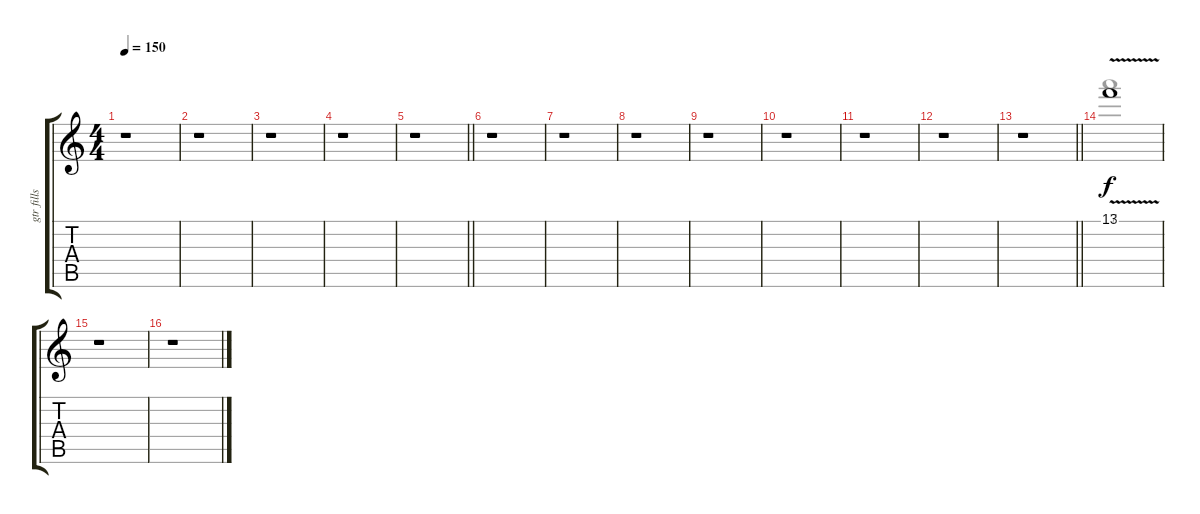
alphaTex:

\track ("gtr fills" "gtr fills") {instrument distortionguitar}
\staff {score tabs}
\tuning (E4 B3 G3 D3 A2 E2) {hide}
\voice
\ts (4 4)
\tempo 150
\clef g2
\ks c
r.1{dy f} |
r.1 |
r.1 |
r.1 |
\barLineRight lightlight
r.1 |
r.1 |
r.1 |
r.1 |
r.1 |
r.1 |
r.1 |
r.1 |
\barLineRight lightlight
r.1 |
13.1{v}.1 |
r.1 |
r.1
\voice
\clef g2
\ottava regular
\simile none
\ks c
|
|
|
|
\barLineRight lightlight
|
|
|
|
|
|
|
|
\barLineRight lightlight
|
17.1.1 |
|
